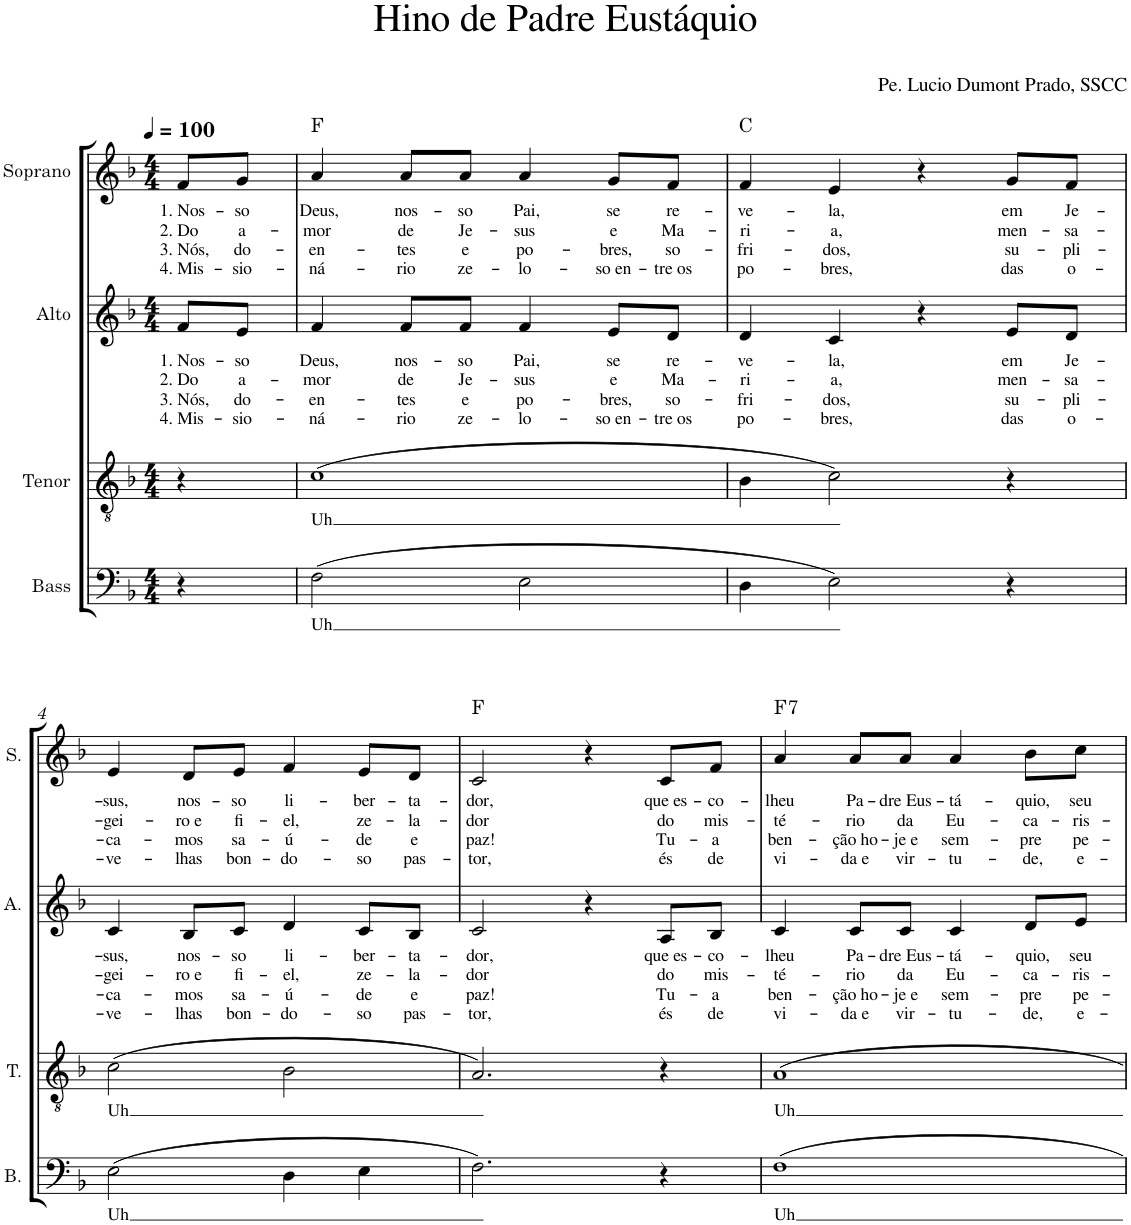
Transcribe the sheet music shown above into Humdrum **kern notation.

**kern	**text	**kern	**text	**kern	**text	**text	**text	**text	**kern	**text	**text	**text	**text	**harte
*part4	*part4	*part3	*part3	*part2	*part2	*part2	*part2	*part2	*part1	*part1	*part1	*part1	*part1	*part1
*staff4	*staff4	*staff3	*staff3	*staff2	*staff2	*staff2	*staff2	*staff2	*staff1	*staff1	*staff1	*staff1	*staff1	*
*I"Bass	*	*I"Tenor	*	*I"Alto	*	*	*	*	*I"Soprano	*	*	*	*	*
*I'B.	*	*I'T.	*	*I'A.	*	*	*	*	*I'S.	*	*	*	*	*
*clefF4	*	*clefGv2	*	*clefG2	*	*	*	*	*clefG2	*	*	*	*	*
*	*	*Trd7c12	*	*	*	*	*	*	*	*	*	*	*	*
*k[b-]	*	*k[b-]	*	*k[b-]	*	*	*	*	*k[b-]	*	*	*	*	*
*F:	*	*F:	*	*F:	*	*	*	*	*F:	*	*	*	*	*
*M4/4	*	*M4/4	*	*M4/4	*	*	*	*	*M4/4	*	*	*	*	*
*MM100	*	*MM100	*	*MM100	*	*	*	*	*MM100	*	*	*	*	*
=1	=1	=1	=1	=1	=1	=1	=1	=1	=1	=1	=1	=1	=1	=1
!	!	!	!	!	!LO:LY:b	!LO:LY:b	!LO:LY:b	!LO:LY:b	!	!LO:LY:b	!LO:LY:b	!LO:LY:b	!LO:LY:b	!
4r	.	4r	.	8f/L	1. Nos-	2. Do	3. Nós,	4. Mis-	8f/L	1. Nos-	2. Do	3. Nós,	4. Mis-	.
!	!	!	!	!	!LO:LY:b	!LO:LY:b	!LO:LY:b	!LO:LY:b	!	!LO:LY:b	!LO:LY:b	!LO:LY:b	!LO:LY:b	!
.	.	.	.	8e/J	-so	a-	do-	-sio-	8g/J	-so	a-	do-	-sio-	.
=2	=2	=2	=2	=2	=2	=2	=2	=2	=2	=2	=2	=2	=2	=2
!	!LO:LY:b	!	!LO:LY:b	!	!LO:LY:b	!LO:LY:b	!LO:LY:b	!LO:LY:b	!	!LO:LY:b	!LO:LY:b	!LO:LY:b	!LO:LY:b	!
(2F\	Uh	(1c	Uh	4f/	Deus,	-mor	-en-	-ná-	4a/	Deus,	-mor	-en-	-ná-	F:maj
!	!	!	!	!	!LO:LY:b	!LO:LY:b	!LO:LY:b	!LO:LY:b	!	!LO:LY:b	!LO:LY:b	!LO:LY:b	!LO:LY:b	!
.	.	.	.	8f/L	nos-	de	-tes	-rio	8a/L	nos-	de	-tes	-rio	.
!	!	!	!	!	!LO:LY:b	!LO:LY:b	!LO:LY:b	!LO:LY:b	!	!LO:LY:b	!LO:LY:b	!LO:LY:b	!LO:LY:b	!
.	.	.	.	8f/J	-so	Je-	e	ze-	8a/J	-so	Je-	e	ze-	.
!	!	!	!	!	!LO:LY:b	!LO:LY:b	!LO:LY:b	!LO:LY:b	!	!LO:LY:b	!LO:LY:b	!LO:LY:b	!LO:LY:b	!
2E\	.	.	.	4f/	Pai,	-sus	po-	-lo-	4a/	Pai,	-sus	po-	-lo-	.
!	!	!	!	!	!LO:LY:b	!LO:LY:b	!LO:LY:b	!LO:LY:b	!	!LO:LY:b	!LO:LY:b	!LO:LY:b	!LO:LY:b	!
.	.	.	.	8e/L	se	e	-bres,	-so en-	8g/L	se	e	-bres,	-so en-	.
!	!	!	!	!	!LO:LY:b	!LO:LY:b	!LO:LY:b	!LO:LY:b	!	!LO:LY:b	!LO:LY:b	!LO:LY:b	!LO:LY:b	!
.	.	.	.	8d/J	re-	Ma-	so-	-tre os	8f/J	re-	Ma-	so-	-tre os	.
=3	=3	=3	=3	=3	=3	=3	=3	=3	=3	=3	=3	=3	=3	=3
!	!	!	!	!	!LO:LY:b	!LO:LY:b	!LO:LY:b	!LO:LY:b	!	!LO:LY:b	!LO:LY:b	!LO:LY:b	!LO:LY:b	!
4D\	.	4B-\	.	4d/	-ve-	-ri-	-fri-	po-	4f/	-ve-	-ri-	-fri-	po-	C:maj
!	!	!	!	!	!LO:LY:b	!LO:LY:b	!LO:LY:b	!LO:LY:b	!	!LO:LY:b	!LO:LY:b	!LO:LY:b	!LO:LY:b	!
2E\)	.	2c\)	.	4c/	-la,	-a,	-dos,	-bres,	4e/	-la,	-a,	-dos,	-bres,	.
.	.	.	.	4r	.	.	.	.	4r	.	.	.	.	.
!	!	!	!	!	!LO:LY:b	!LO:LY:b	!LO:LY:b	!LO:LY:b	!	!LO:LY:b	!LO:LY:b	!LO:LY:b	!LO:LY:b	!
4r	.	4r	.	8e/L	em	men-	su-	das	8g/L	em	men-	su-	das	.
!	!	!	!	!	!LO:LY:b	!LO:LY:b	!LO:LY:b	!LO:LY:b	!	!LO:LY:b	!LO:LY:b	!LO:LY:b	!LO:LY:b	!
.	.	.	.	8d/J	Je-	-sa-	-pli-	o-	8f/J	Je-	-sa-	-pli-	o-	.
!!LO:LB:g=z
=4	=4	=4	=4	=4	=4	=4	=4	=4	=4	=4	=4	=4	=4	=4
!	!LO:LY:b	!	!LO:LY:b	!	!LO:LY:b	!LO:LY:b	!LO:LY:b	!LO:LY:b	!	!LO:LY:b	!LO:LY:b	!LO:LY:b	!LO:LY:b	!
(2E\	Uh	(2c\	Uh	4c/	-sus,	-gei-	-ca-	-ve-	4e/	-sus,	-gei-	-ca-	-ve-	.
!	!	!	!	!	!LO:LY:b	!LO:LY:b	!LO:LY:b	!LO:LY:b	!	!LO:LY:b	!LO:LY:b	!LO:LY:b	!LO:LY:b	!
.	.	.	.	8B-/L	nos-	-ro e	-mos	-lhas	8d/L	nos-	-ro e	-mos	-lhas	.
!	!	!	!	!	!LO:LY:b	!LO:LY:b	!LO:LY:b	!LO:LY:b	!	!LO:LY:b	!LO:LY:b	!LO:LY:b	!LO:LY:b	!
.	.	.	.	8c/J	-so	fi-	sa-	bon-	8e/J	-so	fi-	sa-	bon-	.
!	!	!	!	!	!LO:LY:b	!LO:LY:b	!LO:LY:b	!LO:LY:b	!	!LO:LY:b	!LO:LY:b	!LO:LY:b	!LO:LY:b	!
4D\	.	2B-\	.	4d/	li-	-el,	-ú-	-do-	4f/	li-	-el,	-ú-	-do-	.
!	!	!	!	!	!LO:LY:b	!LO:LY:b	!LO:LY:b	!LO:LY:b	!	!LO:LY:b	!LO:LY:b	!LO:LY:b	!LO:LY:b	!
4E\	.	.	.	8c/L	-ber-	ze-	-de	-so	8e/L	-ber-	ze-	-de	-so	.
!	!	!	!	!	!LO:LY:b	!LO:LY:b	!LO:LY:b	!LO:LY:b	!	!LO:LY:b	!LO:LY:b	!LO:LY:b	!LO:LY:b	!
.	.	.	.	8B-/J	-ta-	-la-	e	pas-	8d/J	-ta-	-la-	e	pas-	.
=5	=5	=5	=5	=5	=5	=5	=5	=5	=5	=5	=5	=5	=5	=5
!	!	!	!	!	!LO:LY:b	!LO:LY:b	!LO:LY:b	!LO:LY:b	!	!LO:LY:b	!LO:LY:b	!LO:LY:b	!LO:LY:b	!
2.F\)	.	2.A/)	.	2c/	-dor,	-dor	paz!	-tor,	2c/	-dor,	-dor	paz!	-tor,	F:maj
.	.	.	.	4r	.	.	.	.	4r	.	.	.	.	.
!	!	!	!	!	!LO:LY:b	!LO:LY:b	!LO:LY:b	!LO:LY:b	!	!LO:LY:b	!LO:LY:b	!LO:LY:b	!LO:LY:b	!
4r	.	4r	.	8A/L	que es-	do	Tu-	és	8c/L	que es-	do	Tu-	és	.
!	!	!	!	!	!LO:LY:b	!LO:LY:b	!LO:LY:b	!LO:LY:b	!	!LO:LY:b	!LO:LY:b	!LO:LY:b	!LO:LY:b	!
.	.	.	.	8B-/J	-co-	mis-	-a	de	8f/J	-co-	mis-	-a	de	.
=6	=6	=6	=6	=6	=6	=6	=6	=6	=6	=6	=6	=6	=6	=6
!	!LO:LY:b	!	!LO:LY:b	!	!LO:LY:b	!LO:LY:b	!LO:LY:b	!LO:LY:b	!	!LO:LY:b	!LO:LY:b	!LO:LY:b	!LO:LY:b	!LO:H:kt=7
1F	Uh	1A	Uh	4c/	-lheu	-té-	ben-	vi-	4a/	-lheu	-té-	ben-	vi-	F:7
!	!	!	!	!	!LO:LY:b	!LO:LY:b	!LO:LY:b	!LO:LY:b	!	!LO:LY:b	!LO:LY:b	!LO:LY:b	!LO:LY:b	!
.	.	.	.	8c/L	Pa-	-rio	-ção ho-	-da e	8a/L	Pa-	-rio	-ção ho-	-da e	.
!	!	!	!	!	!LO:LY:b	!LO:LY:b	!LO:LY:b	!LO:LY:b	!	!LO:LY:b	!LO:LY:b	!LO:LY:b	!LO:LY:b	!
.	.	.	.	8c/J	-dre Eus-	da	-je e	vir-	8a/J	-dre Eus-	da	-je e	vir-	.
!	!	!	!	!	!LO:LY:b	!LO:LY:b	!LO:LY:b	!LO:LY:b	!	!LO:LY:b	!LO:LY:b	!LO:LY:b	!LO:LY:b	!
.	.	.	.	4c/	-tá-	Eu-	sem-	-tu-	4a/	-tá-	Eu-	sem-	-tu-	.
!	!	!	!	!	!LO:LY:b	!LO:LY:b	!LO:LY:b	!LO:LY:b	!	!LO:LY:b	!LO:LY:b	!LO:LY:b	!LO:LY:b	!
.	.	.	.	8d/L	-quio,	-ca-	-pre	-de,	8b-\L	-quio,	-ca-	-pre	-de,	.
!	!	!	!	!	!LO:LY:b	!LO:LY:b	!LO:LY:b	!LO:LY:b	!	!LO:LY:b	!LO:LY:b	!LO:LY:b	!LO:LY:b	!
.	.	.	.	8e/J	seu	-ris-	pe-	e-	8cc\J	seu	-ris-	pe-	e-	.
=	=	=	=	=	=	=	=	=	=	=	=	=	=	=
*-	*-	*-	*-	*-	*-	*-	*-	*-	*-	*-	*-	*-	*-	*-
